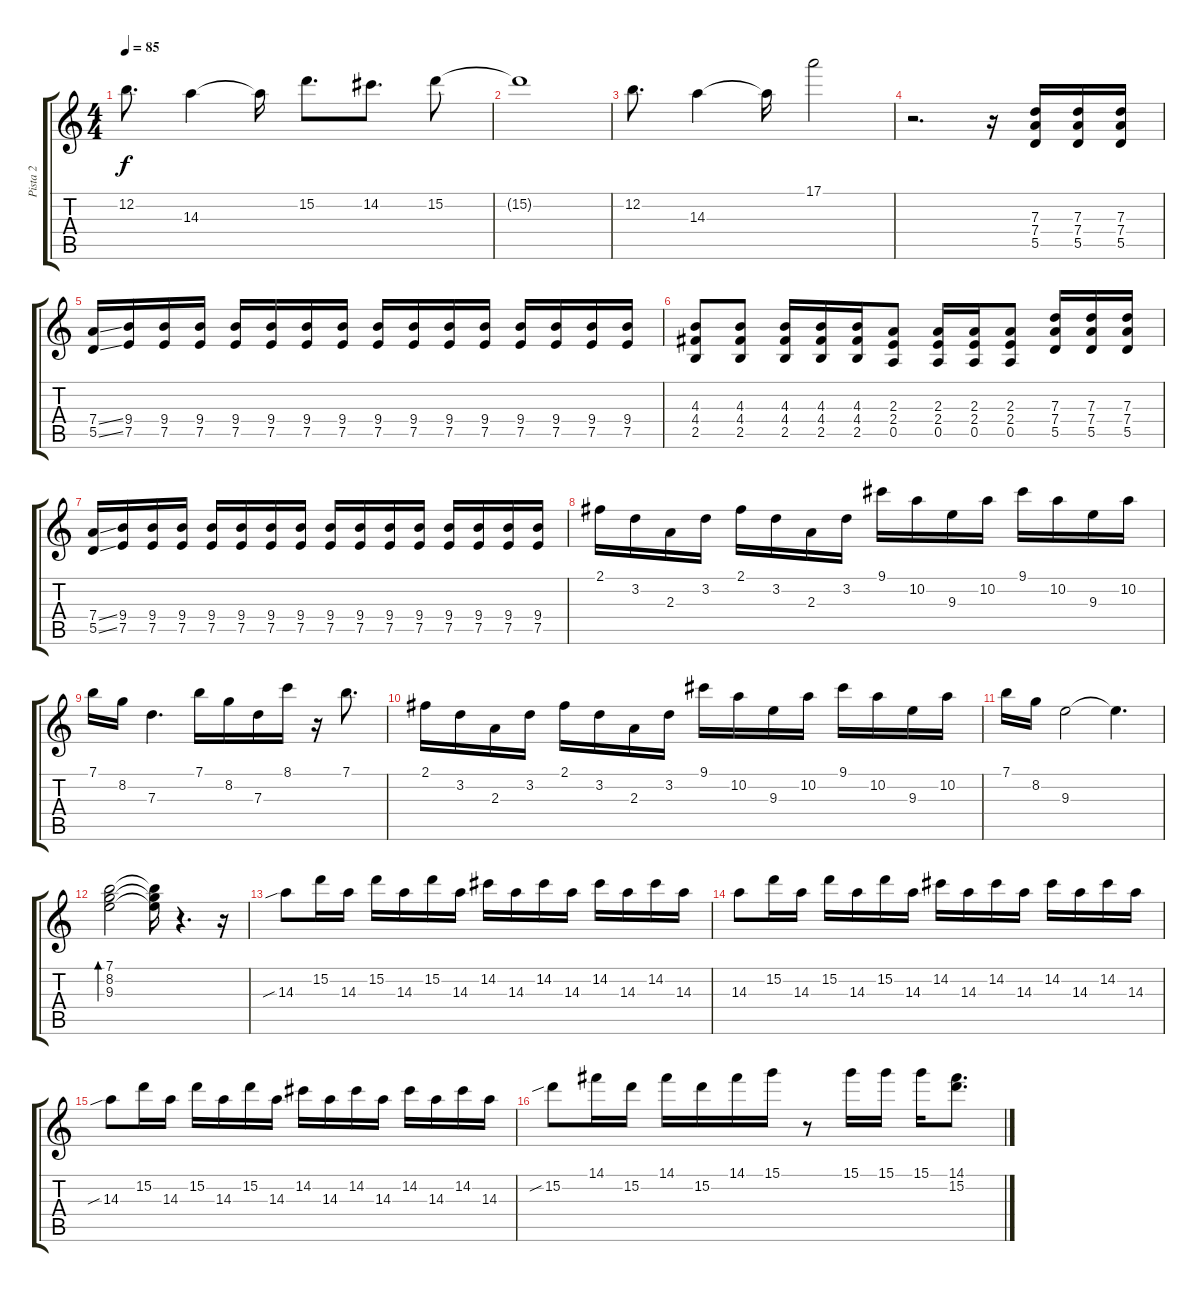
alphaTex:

\track ("Pista 2" "Pista 2") {instrument distortionguitar}
\staff {score tabs}
\tuning (E4 B3 G3 D3 A2 E2) {hide}
\ts (4 4)
\tempo 85
\clef g2
\ks c
12.2.8{d dy f} 14.3.4 14.3{t}.16 15.2.8{d} 14.2.8{d} 15.2.8 |
15.2{t}.1 |
12.2.8{d} 14.3.4 14.3{t}.16 17.1.2 |
r.2{d} r.16 (7.3 7.4 5.5).16 (7.3 7.4 5.5).16 (7.3 7.4 5.5).16 |
(7.4{ss} 5.5{ss}).16 (9.4 7.5).16 (9.4 7.5).16 (9.4 7.5).16 (9.4 7.5).16 (9.4 7.5).16 (9.4 7.5).16 (9.4 7.5).16 (9.4 7.5).16 (9.4 7.5).16 (9.4 7.5).16 (9.4 7.5).16 (9.4 7.5).16 (9.4 7.5).16 (9.4 7.5).16 (9.4 7.5).16 |
(4.3 4.4 2.5).8 (4.3 4.4 2.5).8 (4.3 4.4 2.5).16 (4.3 4.4 2.5).16 (4.3 4.4 2.5).16 (2.3 2.4 0.5).8 (2.3 2.4 0.5).16 (2.3 2.4 0.5).16 (2.3 2.4 0.5).8 (7.3 7.4 5.5).16 (7.3 7.4 5.5).16 (7.3 7.4 5.5).16 |
(7.4{ss} 5.5{ss}).16 (9.4 7.5).16 (9.4 7.5).16 (9.4 7.5).16 (9.4 7.5).16 (9.4 7.5).16 (9.4 7.5).16 (9.4 7.5).16 (9.4 7.5).16 (9.4 7.5).16 (9.4 7.5).16 (9.4 7.5).16 (9.4 7.5).16 (9.4 7.5).16 (9.4 7.5).16 (9.4 7.5).16 |
2.1.16{volume 12 instrument distortionguitar} 3.2.16 2.3.16 3.2.16 2.1.16 3.2.16 2.3.16 3.2.16 9.1.16 10.2.16 9.3.16 10.2.16 9.1.16 10.2.16 9.3.16 10.2.16 |
7.1.16 8.2.16 7.3.4{d} 7.1.16 8.2.16 7.3.16 8.1.16 r.16 7.1.8{d} |
2.1.16 3.2.16 2.3.16 3.2.16 2.1.16 3.2.16 2.3.16 3.2.16 9.1.16 10.2.16 9.3.16 10.2.16 9.1.16 10.2.16 9.3.16 10.2.16 |
7.1.16 8.2.16 9.3.2 9.3{t}.4{d} |
(7.1 8.2 9.3).2{bd 480} (7.1{t} 8.2{t} 9.3{t}).16 r.4{d} r.16 |
14.3{sib}.8{volume 12 instrument distortionguitar} 15.2.16 14.3.16 15.2.16 14.3.16 15.2.16 14.3.16 14.2.16 14.3.16 14.2.16 14.3.16 14.2.16 14.3.16 14.2.16 14.3.16 |
14.3.8 15.2.16 14.3.16 15.2.16 14.3.16 15.2.16 14.3.16 14.2.16 14.3.16 14.2.16 14.3.16 14.2.16 14.3.16 14.2.16 14.3.16 |
14.3{sib}.8 15.2.16 14.3.16 15.2.16 14.3.16 15.2.16 14.3.16 14.2.16 14.3.16 14.2.16 14.3.16 14.2.16 14.3.16 14.2.16 14.3.16 |
15.2{sib}.8 14.1.16 15.2.16 14.1.16 15.2.16 14.1.16 15.1.16 r.8 15.1.16 15.1.16 15.1.16 (14.1 15.2).8{d}
